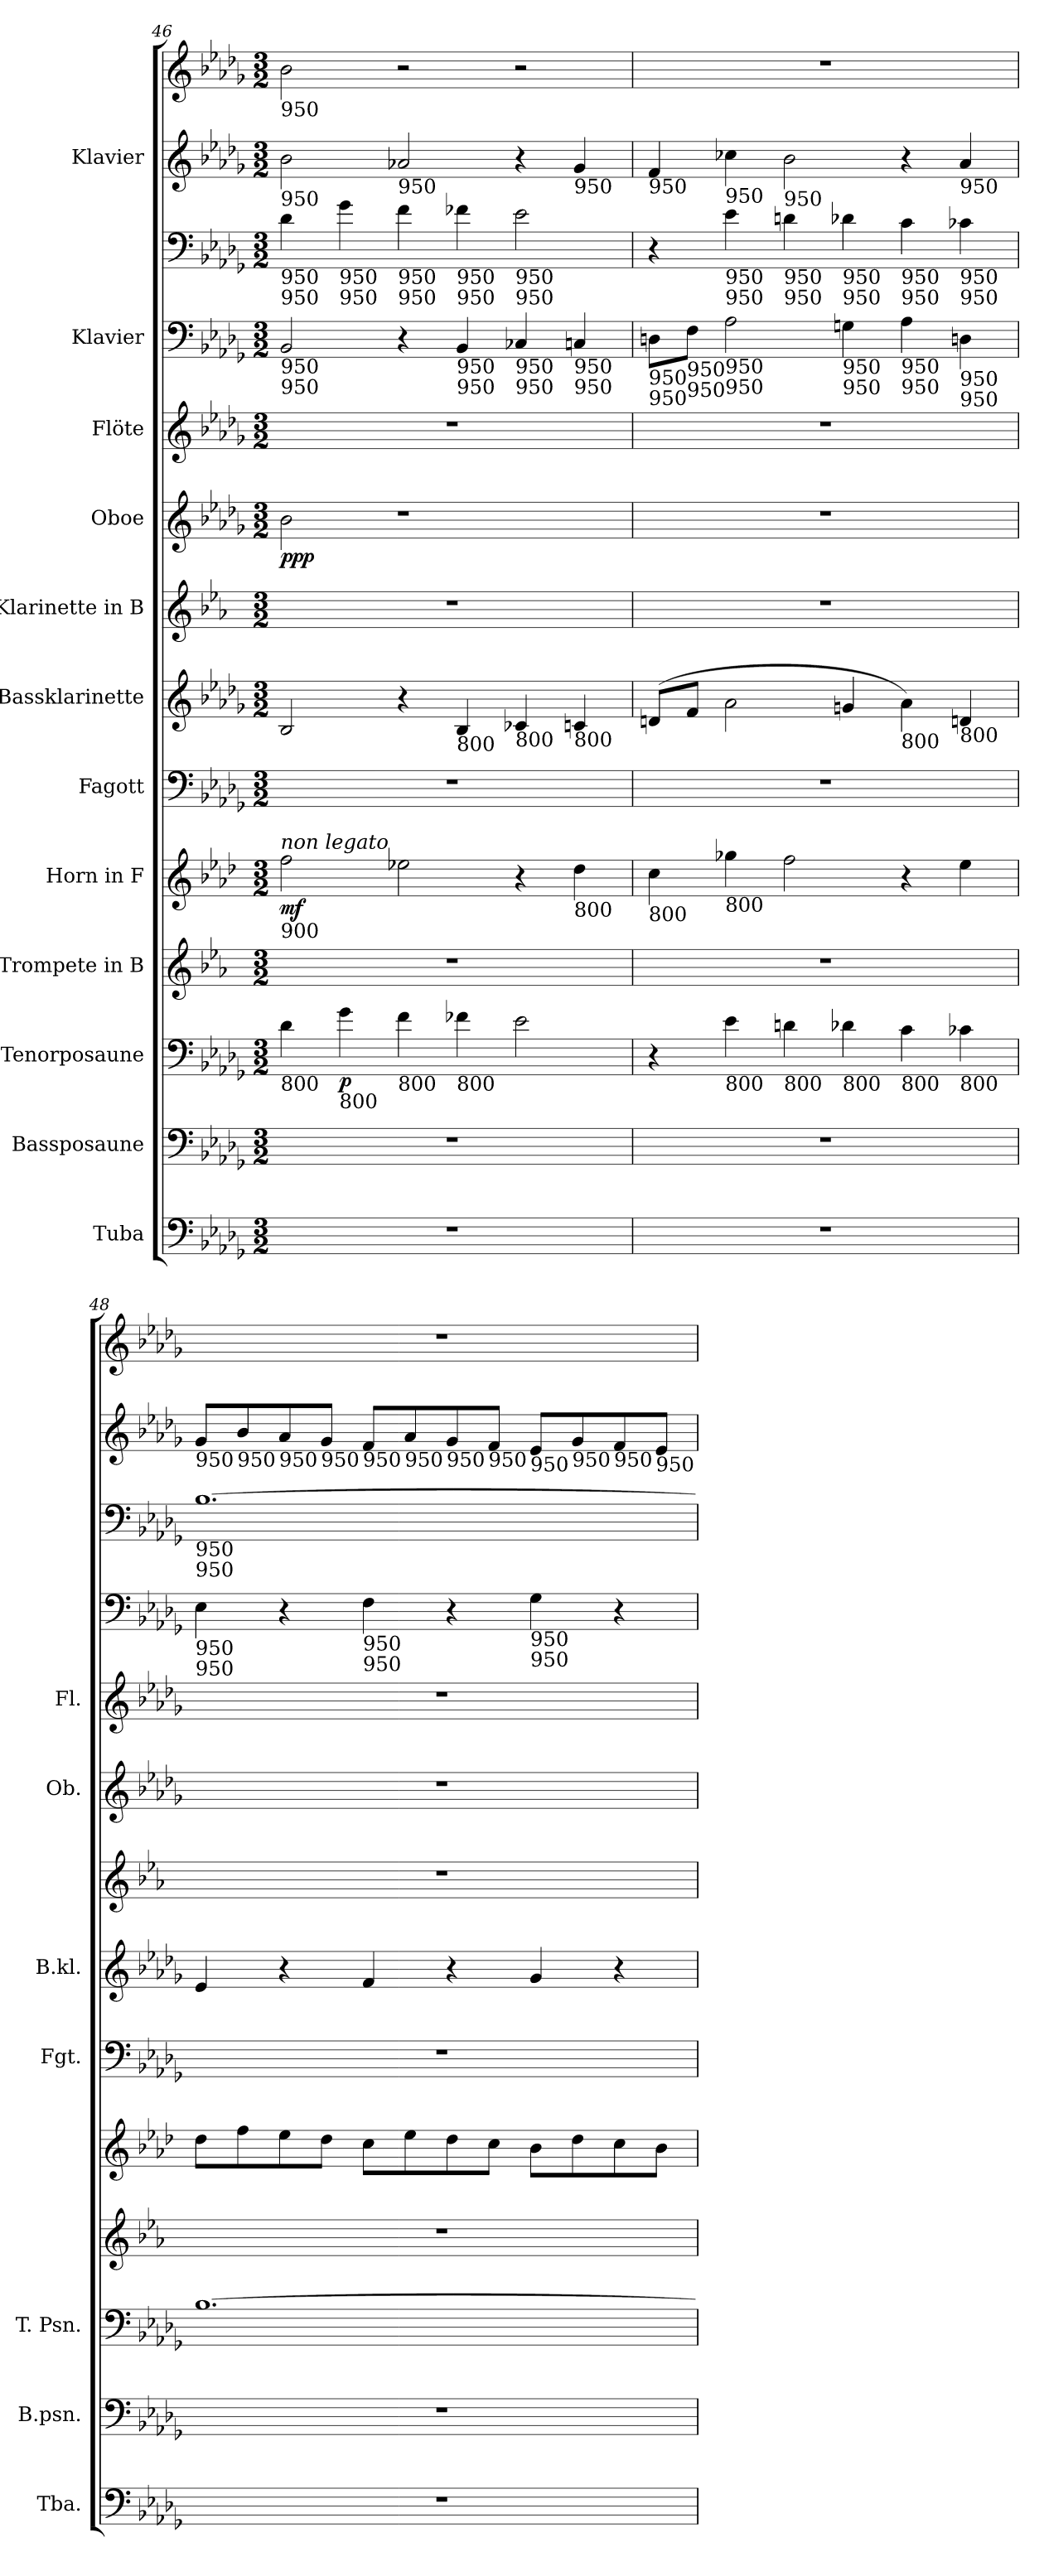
**kern	**kern	**kern	**dynam	**kern	**kern	**dynam	**kern	**kern	**kern	**kern	**dynam	**kern	**kern	**kern	**kern	**kern
*part12	*part11	*part10	*part10	*part9	*part8	*part8	*part7	*part6	*part5	*part4	*part4	*part3	*part2	*part2	*part1	*part1
*staff14	*staff13	*staff12	*staff12	*staff11	*staff10	*staff10	*staff9	*staff8	*staff7	*staff6	*staff6	*staff5	*staff4	*staff3	*staff2	*staff1
*I"Tuba	*I"Bassposaune	*I"Tenorposaune	*	*I"Trompete in B	*I"Horn in F	*	*I"Fagott	*I"Bassklarinette	*I"Klarinette in B	*I"Oboe	*	*I"Flöte	*I"Klavier	*	*I"Klavier	*
*I'Tba.	*I'B.psn.	*I'T. Psn.	*	*	*	*	*I'Fgt.	*I'B.kl.	*	*I'Ob.	*	*I'Fl.	*	*	*	*
*clefF4	*clefF4	*clefF4	*	*clefG2	*clefG2	*	*clefF4	*clefG2	*clefG2	*clefG2	*	*clefG2	*clefF4	*clefF4	*clefG2	*clefG2
*	*	*	*	*ITrd1c2	*ITrd4c7	*	*	*ITrd8c14	*ITrd1c2	*	*	*	*	*	*	*
*k[b-e-a-d-g-]	*k[b-e-a-d-g-]	*k[b-e-a-d-g-]	*	*k[b-e-a-d-g-]	*k[b-e-a-d-g-]	*	*k[b-e-a-d-g-]	*k[b-e-a-d-g-]	*k[b-e-a-d-g-]	*k[b-e-a-d-g-]	*	*k[b-e-a-d-g-]	*k[b-e-a-d-g-]	*k[b-e-a-d-g-]	*k[b-e-a-d-g-]	*k[b-e-a-d-g-]
*M3/2	*M3/2	*M3/2	*	*M3/2	*M3/2	*	*M3/2	*M3/2	*M3/2	*M3/2	*	*M3/2	*M3/2	*M3/2	*M3/2	*M3/2
=46	=46	=46	=46	=46	=46	=46	=46	=46	=46	=46	=46	=46	=46	=46	=46	=46
!	!	!	!	!	!	!	!	!	!	!	!	!	!	!	!	!LO:TX:b:t=950
!	!	!	!	!	!	!	!	!	!	!	!	!	!	!	!LO:TX:b:t=950	!
!	!	!	!	!	!	!	!	!	!	!	!	!	!	!LO:TX:b:t=950	!	!
!	!	!	!	!	!	!	!	!	!	!	!	!	!	!LO:TX:b:t=950	!	!
!	!	!	!	!	!	!	!	!	!	!	!	!	!LO:TX:b:t=950	!	!	!
!	!	!	!	!	!	!	!	!	!	!	!	!	!LO:TX:b:t=950	!	!	!
!	!	!	!	!	!LO:TX:a:i:t=non legato	!	!	!	!	!	!	!	!	!	!	!
!	!	!	!	!	!LO:TX:b:t=900	!	!	!	!	!	!	!	!	!	!	!
!	!	!LO:TX:b:t=800	!	!	!	!	!	!	!	!	!	!	!	!	!	!
!	!	!	!	!	!	!LO:DY:b	!	!	!	!	!LO:DY:b	!	!	!	!	!
1.r	1.r	4d-\	.	1.r	2b-\	mf	1.r	2BB-/	1.r	2b-\	ppp	1.r	2BB-/	4d-\	2b-\	2b-\
!	!	!	!	!	!	!	!	!	!	!	!	!	!	!LO:TX:b:t=950	!	!
!	!	!	!	!	!	!	!	!	!	!	!	!	!	!LO:TX:b:t=950	!	!
!	!	!LO:TX:b:t=800	!	!	!	!	!	!	!	!	!	!	!	!	!	!
!	!	!	!LO:DY:b	!	!	!	!	!	!	!	!	!	!	!	!	!
.	.	4g-\	p	.	.	.	.	.	.	.	.	.	.	4g-\	.	.
!	!	!	!	!	!	!	!	!	!	!	!	!	!	!	!LO:TX:b:t=950	!
!	!	!	!	!	!	!	!	!	!	!	!	!	!	!LO:TX:b:t=950	!	!
!	!	!	!	!	!	!	!	!	!	!	!	!	!	!LO:TX:b:t=950	!	!
!	!	!LO:TX:b:t=800	!	!	!	!	!	!	!	!	!	!	!	!	!	!
.	.	4f\	.	.	2a-X\	.	.	4r	.	1r	.	.	4r	4f\	2a-X/	2r
!	!	!	!	!	!	!	!	!	!	!	!	!	!	!LO:TX:b:t=950	!	!
!	!	!	!	!	!	!	!	!	!	!	!	!	!	!LO:TX:b:t=950	!	!
!	!	!	!	!	!	!	!	!	!	!	!	!	!LO:TX:b:t=950	!	!	!
!	!	!	!	!	!	!	!	!	!	!	!	!	!LO:TX:b:t=950	!	!	!
!	!	!	!	!	!	!	!	!LO:TX:b:t=800	!	!	!	!	!	!	!	!
!	!	!LO:TX:b:t=800	!	!	!	!	!	!	!	!	!	!	!	!	!	!
.	.	4f-X\	.	.	.	.	.	4BB-/	.	.	.	.	4BB-/	4f-X\	.	.
!	!	!	!	!	!	!	!	!	!	!	!	!	!	!LO:TX:b:t=950	!	!
!	!	!	!	!	!	!	!	!	!	!	!	!	!	!LO:TX:b:t=950	!	!
!	!	!	!	!	!	!	!	!	!	!	!	!	!LO:TX:b:t=950	!	!	!
!	!	!	!	!	!	!	!	!	!	!	!	!	!LO:TX:b:t=950	!	!	!
!	!	!	!	!	!	!	!	!LO:TX:b:t=800	!	!	!	!	!	!	!	!
.	.	2e-\	.	.	4r	.	.	4C-X/	.	.	.	.	4C-X/	2e-\	4r	2r
!	!	!	!	!	!	!	!	!	!	!	!	!	!	!	!LO:TX:b:t=950	!
!	!	!	!	!	!	!	!	!	!	!	!	!	!LO:TX:b:t=950	!	!	!
!	!	!	!	!	!	!	!	!	!	!	!	!	!LO:TX:b:t=950	!	!	!
!	!	!	!	!	!	!	!	!LO:TX:b:t=800	!	!	!	!	!	!	!	!
!	!	!	!	!	!LO:TX:b:t=800	!	!	!	!	!	!	!	!	!	!	!
.	.	.	.	.	4g-\	.	.	4Cn/	.	.	.	.	4Cn/	.	4g-/	.
!!LO:PB:g=z
=47	=47	=47	=47	=47	=47	=47	=47	=47	=47	=47	=47	=47	=47	=47	=47	=47
!	!	!	!	!	!	!	!	!	!	!	!	!	!	!	!LO:TX:b:t=950	!
!	!	!	!	!	!	!	!	!	!	!	!	!	!LO:TX:b:t=950	!	!	!
!	!	!	!	!	!	!	!	!	!	!	!	!	!LO:TX:b:t=950	!	!	!
!	!	!	!	!	!LO:TX:b:t=800	!	!	!	!	!	!	!	!	!	!	!
1.r	1.r	4r	.	1.r	4f\	.	1.r	(>8Dn/L	1.r	1.r	.	1.r	8Dn\L	4r	4f/	1.r
!	!	!	!	!	!	!	!	!	!	!	!	!	!LO:TX:b:t=950	!	!	!
!	!	!	!	!	!	!	!	!	!	!	!	!	!LO:TX:b:t=950	!	!	!
.	.	.	.	.	.	.	.	8F/J	.	.	.	.	8F\J	.	.	.
!	!	!	!	!	!	!	!	!	!	!	!	!	!	!	!LO:TX:b:t=950	!
!	!	!	!	!	!	!	!	!	!	!	!	!	!	!LO:TX:b:t=950	!	!
!	!	!	!	!	!	!	!	!	!	!	!	!	!	!LO:TX:b:t=950	!	!
!	!	!	!	!	!	!	!	!	!	!	!	!	!LO:TX:b:t=950	!	!	!
!	!	!	!	!	!	!	!	!	!	!	!	!	!LO:TX:b:t=950	!	!	!
!	!	!	!	!	!LO:TX:b:t=800	!	!	!	!	!	!	!	!	!	!	!
!	!	!LO:TX:b:t=800	!	!	!	!	!	!	!	!	!	!	!	!	!	!
.	.	4e-\	.	.	4cc-X\	.	.	2A-\	.	.	.	.	2A-\	4e-\	4cc-X\	.
!	!	!	!	!	!	!	!	!	!	!	!	!	!	!	!LO:TX:b:t=950	!
!	!	!	!	!	!	!	!	!	!	!	!	!	!	!LO:TX:b:t=950	!	!
!	!	!	!	!	!	!	!	!	!	!	!	!	!	!LO:TX:b:t=950	!	!
!	!	!LO:TX:b:t=800	!	!	!	!	!	!	!	!	!	!	!	!	!	!
.	.	4dn\	.	.	2b-\	.	.	.	.	.	.	.	.	4dn\	2b-\	.
!	!	!	!	!	!	!	!	!	!	!	!	!	!	!LO:TX:b:t=950	!	!
!	!	!	!	!	!	!	!	!	!	!	!	!	!	!LO:TX:b:t=950	!	!
!	!	!	!	!	!	!	!	!	!	!	!	!	!LO:TX:b:t=950	!	!	!
!	!	!	!	!	!	!	!	!	!	!	!	!	!LO:TX:b:t=950	!	!	!
!	!	!LO:TX:b:t=800	!	!	!	!	!	!	!	!	!	!	!	!	!	!
.	.	4d-X\	.	.	.	.	.	4Gn/	.	.	.	.	4Gn\	4d-X\	.	.
!	!	!	!	!	!	!	!	!	!	!	!	!	!	!LO:TX:b:t=950	!	!
!	!	!	!	!	!	!	!	!	!	!	!	!	!	!LO:TX:b:t=950	!	!
!	!	!	!	!	!	!	!	!	!	!	!	!	!LO:TX:b:t=950	!	!	!
!	!	!	!	!	!	!	!	!	!	!	!	!	!LO:TX:b:t=950	!	!	!
!	!	!	!	!	!	!	!	!LO:TX:b:t=800	!	!	!	!	!	!	!	!
!	!	!LO:TX:b:t=800	!	!	!	!	!	!	!	!	!	!	!	!	!	!
.	.	4c\	.	.	4r	.	.	4A-\)	.	.	.	.	4A-\	4c\	4r	.
!	!	!	!	!	!	!	!	!	!	!	!	!	!	!	!LO:TX:b:t=950	!
!	!	!	!	!	!	!	!	!	!	!	!	!	!	!LO:TX:b:t=950	!	!
!	!	!	!	!	!	!	!	!	!	!	!	!	!	!LO:TX:b:t=950	!	!
!	!	!	!	!	!	!	!	!	!	!	!	!	!LO:TX:b:t=950	!	!	!
!	!	!	!	!	!	!	!	!	!	!	!	!	!LO:TX:b:t=950	!	!	!
!	!	!	!	!	!	!	!	!LO:TX:b:t=800	!	!	!	!	!	!	!	!
!	!	!LO:TX:b:t=800	!	!	!	!	!	!	!	!	!	!	!	!	!	!
.	.	4c-X\	.	.	4a-\	.	.	4Dn/	.	.	.	.	4Dn\	4c-X\	4a-/	.
=48	=48	=48	=48	=48	=48	=48	=48	=48	=48	=48	=48	=48	=48	=48	=48	=48
!	!	!	!	!	!	!	!	!	!	!	!	!	!	!	!LO:TX:b:t=950	!
!	!	!	!	!	!	!	!	!	!	!	!	!	!	!LO:TX:b:t=950	!	!
!	!	!	!	!	!	!	!	!	!	!	!	!	!	!LO:TX:b:t=950	!	!
!	!	!	!	!	!	!	!	!	!	!	!	!	!LO:TX:b:t=950	!	!	!
!	!	!	!	!	!	!	!	!	!	!	!	!	!LO:TX:b:t=950	!	!	!
1.r	1.r	[1.B-	.	1.r	8g-\L	.	1.r	4E-/	1.r	1.r	.	1.r	4E-\	[1.B-	8g-/L	1.r
!	!	!	!	!	!	!	!	!	!	!	!	!	!	!	!LO:TX:b:t=950	!
.	.	.	.	.	8b-\	.	.	.	.	.	.	.	.	.	8b-/	.
!	!	!	!	!	!	!	!	!	!	!	!	!	!	!	!LO:TX:b:t=950	!
.	.	.	.	.	8a-\	.	.	4r	.	.	.	.	4r	.	8a-/	.
!	!	!	!	!	!	!	!	!	!	!	!	!	!	!	!LO:TX:b:t=950	!
.	.	.	.	.	8g-\J	.	.	.	.	.	.	.	.	.	8g-/J	.
!	!	!	!	!	!	!	!	!	!	!	!	!	!	!	!LO:TX:b:t=950	!
!	!	!	!	!	!	!	!	!	!	!	!	!	!LO:TX:b:t=950	!	!	!
!	!	!	!	!	!	!	!	!	!	!	!	!	!LO:TX:b:t=950	!	!	!
.	.	.	.	.	8f\L	.	.	4F/	.	.	.	.	4F\	.	8f/L	.
!	!	!	!	!	!	!	!	!	!	!	!	!	!	!	!LO:TX:b:t=950	!
.	.	.	.	.	8a-\	.	.	.	.	.	.	.	.	.	8a-/	.
!	!	!	!	!	!	!	!	!	!	!	!	!	!	!	!LO:TX:b:t=950	!
.	.	.	.	.	8g-\	.	.	4r	.	.	.	.	4r	.	8g-/	.
!	!	!	!	!	!	!	!	!	!	!	!	!	!	!	!LO:TX:b:t=950	!
.	.	.	.	.	8f\J	.	.	.	.	.	.	.	.	.	8f/J	.
!	!	!	!	!	!	!	!	!	!	!	!	!	!	!	!LO:TX:b:t=950	!
!	!	!	!	!	!	!	!	!	!	!	!	!	!LO:TX:b:t=950	!	!	!
!	!	!	!	!	!	!	!	!	!	!	!	!	!LO:TX:b:t=950	!	!	!
.	.	.	.	.	8e-\L	.	.	4G-/	.	.	.	.	4G-\	.	8e-/L	.
!	!	!	!	!	!	!	!	!	!	!	!	!	!	!	!LO:TX:b:t=950	!
.	.	.	.	.	8g-\	.	.	.	.	.	.	.	.	.	8g-/	.
!	!	!	!	!	!	!	!	!	!	!	!	!	!	!	!LO:TX:b:t=950	!
.	.	.	.	.	8f\	.	.	4r	.	.	.	.	4r	.	8f/	.
!	!	!	!	!	!	!	!	!	!	!	!	!	!	!	!LO:TX:b:t=950	!
.	.	.	.	.	8e-\J	.	.	.	.	.	.	.	.	.	8e-/J	.
=	=	=	=	=	=	=	=	=	=	=	=	=	=	=	=	=
*-	*-	*-	*-	*-	*-	*-	*-	*-	*-	*-	*-	*-	*-	*-	*-	*-
